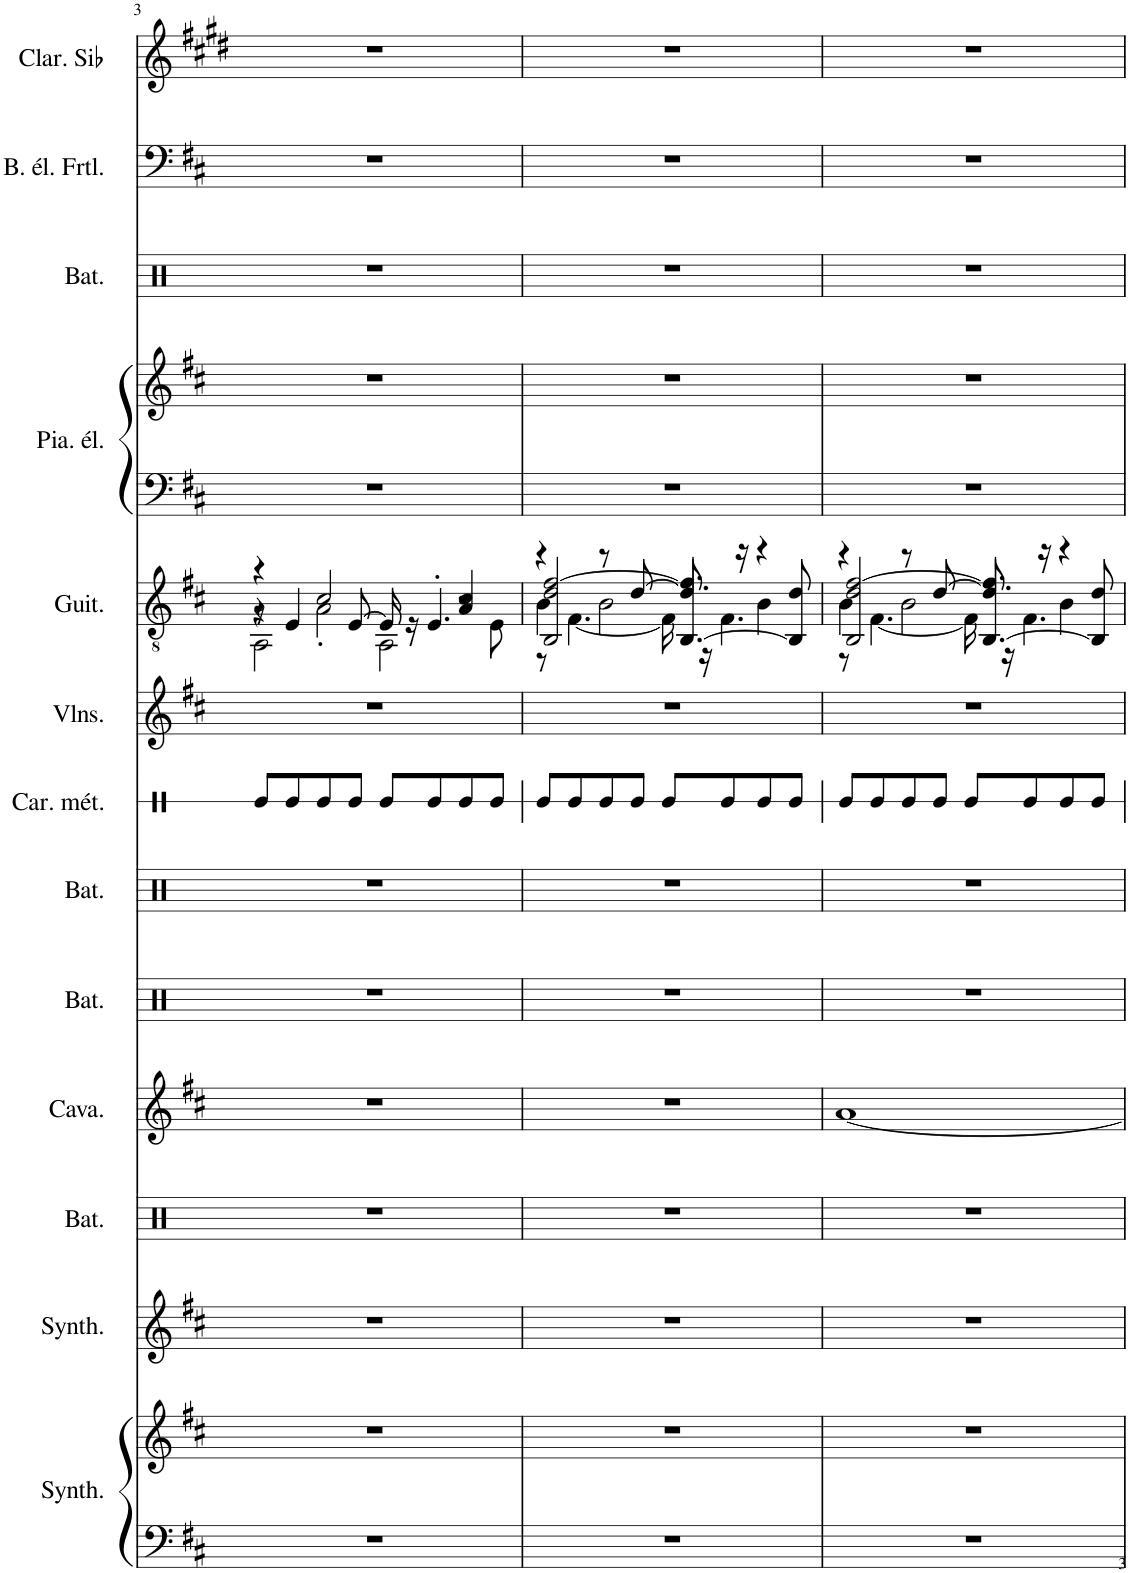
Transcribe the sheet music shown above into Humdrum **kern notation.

**kern	**kern	**kern	**kern	**kern	**kern	**kern	**kern	**kern	**kern	**kern	**kern	**kern	**kern	**kern
*part13	*part13	*part12	*part11	*part10	*part9	*part8	*part7	*part6	*part5	*part4	*part4	*part3	*part2	*part1
*staff15	*staff14	*staff13	*staff12	*staff11	*staff10	*staff9	*staff8	*staff7	*staff6	*staff5	*staff4	*staff3	*staff2	*staff1
*I"Synthétiseur Pad, nappe	*	*I"Synthétiseur d'effets, pont	*I"Batterie, grillon	*I"Cavaquinho, guitare solo	*I"Batterie, RS	*I"Batterie, Toms	*I"Carillon en métal, Shaker	*I"Violons, cordes	*I"Guitare acoustique, acc guitar	*I"Piano électrique, rhodes	*	*I"Batterie, percussions	*I"Basse électrique fretless, Basse fretless	*I"Clarinette en Sib
*I'Synth.	*	*I'Synth.	*I'Bat.	*I'Cava.	*I'Bat.	*I'Bat.	*I'Car. mét.	*I'Vlns.	*I'Guit.	*I'Pia. él.	*	*I'Bat.	*I'B. él. Frtl.	*I'Clar. Sib
!!LO:PB:g=z
*clefF4	*clefG2	*clefG2	*clefX	*clefG2	*clefX	*clefX	*clefX	*clefG2	*clefGv2	*clefF4	*clefG2	*clefX	*clefF4	*clefG2
*	*	*	*	*	*	*	*	*	*	*	*	*	*Trd7c12	*Trd1c2
*k[f#c#]	*k[f#c#]	*k[f#c#]	*k[]	*k[f#c#]	*k[]	*k[]	*k[]	*k[f#c#]	*k[f#c#]	*k[f#c#]	*k[f#c#]	*k[]	*k[f#c#]	*k[f#c#g#d#]
*M4/4	*M4/4	*M4/4	*M4/4	*M4/4	*M4/4	*M4/4	*M4/4	*M4/4	*M4/4	*M4/4	*M4/4	*M4/4	*M4/4	*M4/4
=3	=3	=3	=3	=3	=3	=3	=3	=3	=3	=3	=3	=3	=3	=3
*	*	*	*	*	*	*	*	*	*^	*	*	*	*	*
*	*	*	*	*	*	*	*	*	*	*^	*	*	*	*	*
*	*	*	*	*	*	*	*	*	*	*	*^	*	*	*	*	*
1r	1r	1r	1r	1r	1r	1r	8Re/L	1r	4r	4r	8r	2AA\	1r	1r	1r	1r	1r
.	.	.	.	.	.	.	8Re/	.	.	.	4E/	.	.	.	.	.	.
.	.	.	.	.	.	.	8Re/	.	2c#/	2A'\	.	.	.	.	.	.	.
.	.	.	.	.	.	.	8Re/J	.	.	.	[8E/	.	.	.	.	.	.
.	.	.	.	.	.	.	8Re/L	.	.	.	16E/]	2AA\	.	.	.	.	.
.	.	.	.	.	.	.	.	.	.	.	16r	.	.	.	.	.	.
.	.	.	.	.	.	.	8Re/	.	.	.	4.E'/	.	.	.	.	.	.
.	.	.	.	.	.	.	8Re/	.	4A/ 4c#/	8r	.	.	.	.	.	.	.
.	.	.	.	.	.	.	8Re/J	.	.	8E\	.	.	.	.	.	.	.
=4	=4	=4	=4	=4	=4	=4	=4	=4	=4	=4	=4	=4	=4	=4	=4	=4	=4
1r	1r	1r	1r	1r	1r	1r	8Re/L	1r	4r	4B\	2BB/ 2d/ [2f#/	8r	1r	1r	1r	1r	1r
.	.	.	.	.	.	.	8Re/	.	.	.	.	[4.F#\	.	.	.	.	.
.	.	.	.	.	.	.	8Re/	.	8r	2B\	.	.	.	.	.	.	.
.	.	.	.	.	.	.	8Re/J	.	[8d/	.	.	.	.	.	.	.	.
.	.	.	.	.	.	.	8Re/L	.	8.d/]	.	[4.BB/ 4.f#/]	16F#\]	.	.	.	.	.
.	.	.	.	.	.	.	.	.	.	.	.	16r	.	.	.	.	.
.	.	.	.	.	.	.	8Re/	.	.	.	.	4.F#\	.	.	.	.	.
.	.	.	.	.	.	.	.	.	16r	.	.	.	.	.	.	.	.
.	.	.	.	.	.	.	8Re/	.	4r	4B\	.	.	.	.	.	.	.
.	.	.	.	.	.	.	8Re/J	.	.	.	8BB/] 8d/	.	.	.	.	.	.
=5	=5	=5	=5	=5	=5	=5	=5	=5	=5	=5	=5	=5	=5	=5	=5	=5	=5
1r	1r	1r	1r	[1a	1r	1r	8Re/L	1r	4r	4B\	2BB/ 2d/ [2f#/	8r	1r	1r	1r	1r	1r
.	.	.	.	.	.	.	8Re/	.	.	.	.	[4.F#\	.	.	.	.	.
.	.	.	.	.	.	.	8Re/	.	8r	2B\	.	.	.	.	.	.	.
.	.	.	.	.	.	.	8Re/J	.	[8d/	.	.	.	.	.	.	.	.
.	.	.	.	.	.	.	8Re/L	.	8.d/]	.	[4.BB/ 4.f#/]	16F#\]	.	.	.	.	.
.	.	.	.	.	.	.	.	.	.	.	.	16r	.	.	.	.	.
.	.	.	.	.	.	.	8Re/	.	.	.	.	4.F#\	.	.	.	.	.
.	.	.	.	.	.	.	.	.	16r	.	.	.	.	.	.	.	.
.	.	.	.	.	.	.	8Re/	.	4r	4B\	.	.	.	.	.	.	.
.	.	.	.	.	.	.	8Re/J	.	.	.	8BB/] 8d/	.	.	.	.	.	.
*	*	*	*	*	*	*	*	*	*v	*v	*v	*v	*	*	*	*	*
=	=	=	=	=	=	=	=	=	=	=	=	=	=	=
*-	*-	*-	*-	*-	*-	*-	*-	*-	*-	*-	*-	*-	*-	*-
